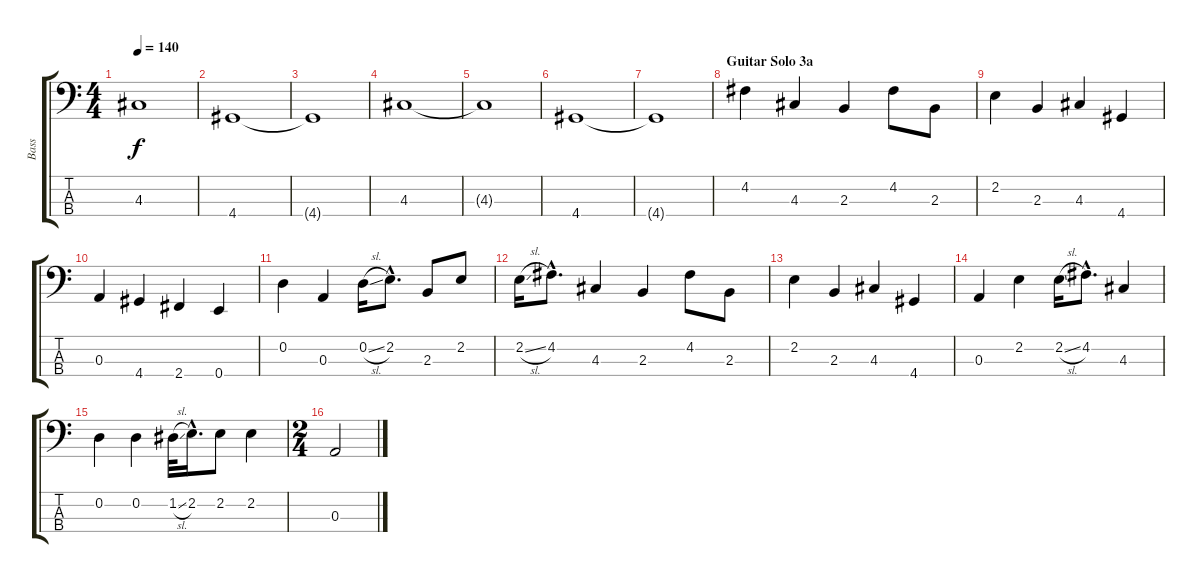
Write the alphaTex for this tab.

\track ("Bass" "Bass") {instrument electricbassfinger}
\staff {score tabs}
\tuning (G2 D2 A1 E1) {hide}
\ts (4 4)
\tempo 140
\clef f4
\ks c
4.3{t}.1{dy f} |
4.4.1 |
4.4{t}.1 |
4.3.1 |
4.3{t}.1 |
4.4.1 |
4.4{t}.1 |
\section ("" "Guitar Solo 3a")
4.2.4 4.3.4 2.3.4 4.2.8 2.3.8 |
2.2.4 2.3.4 4.3.4 4.4.4 |
0.3.4 4.4.4 2.4.4 0.4.4 |
0.2.4 0.3.4 0.2{sl}.16 2.2{hac}.8{d} 2.3.8 2.2.8 |
2.2{sl}.16 4.2{hac}.8{d} 4.3.4 2.3.4 4.2.8 2.3.8 |
2.2.4 2.3.4 4.3.4 4.4.4 |
0.3.4 2.2.4 2.2{sl}.16 4.2{hac}.8{d} 4.3.4 |
0.2.4 0.2.4 1.2{sl}.32 2.2{hac}.16{d} 2.2.8 2.2.4 |
\ts (2 4)
0.3.2
